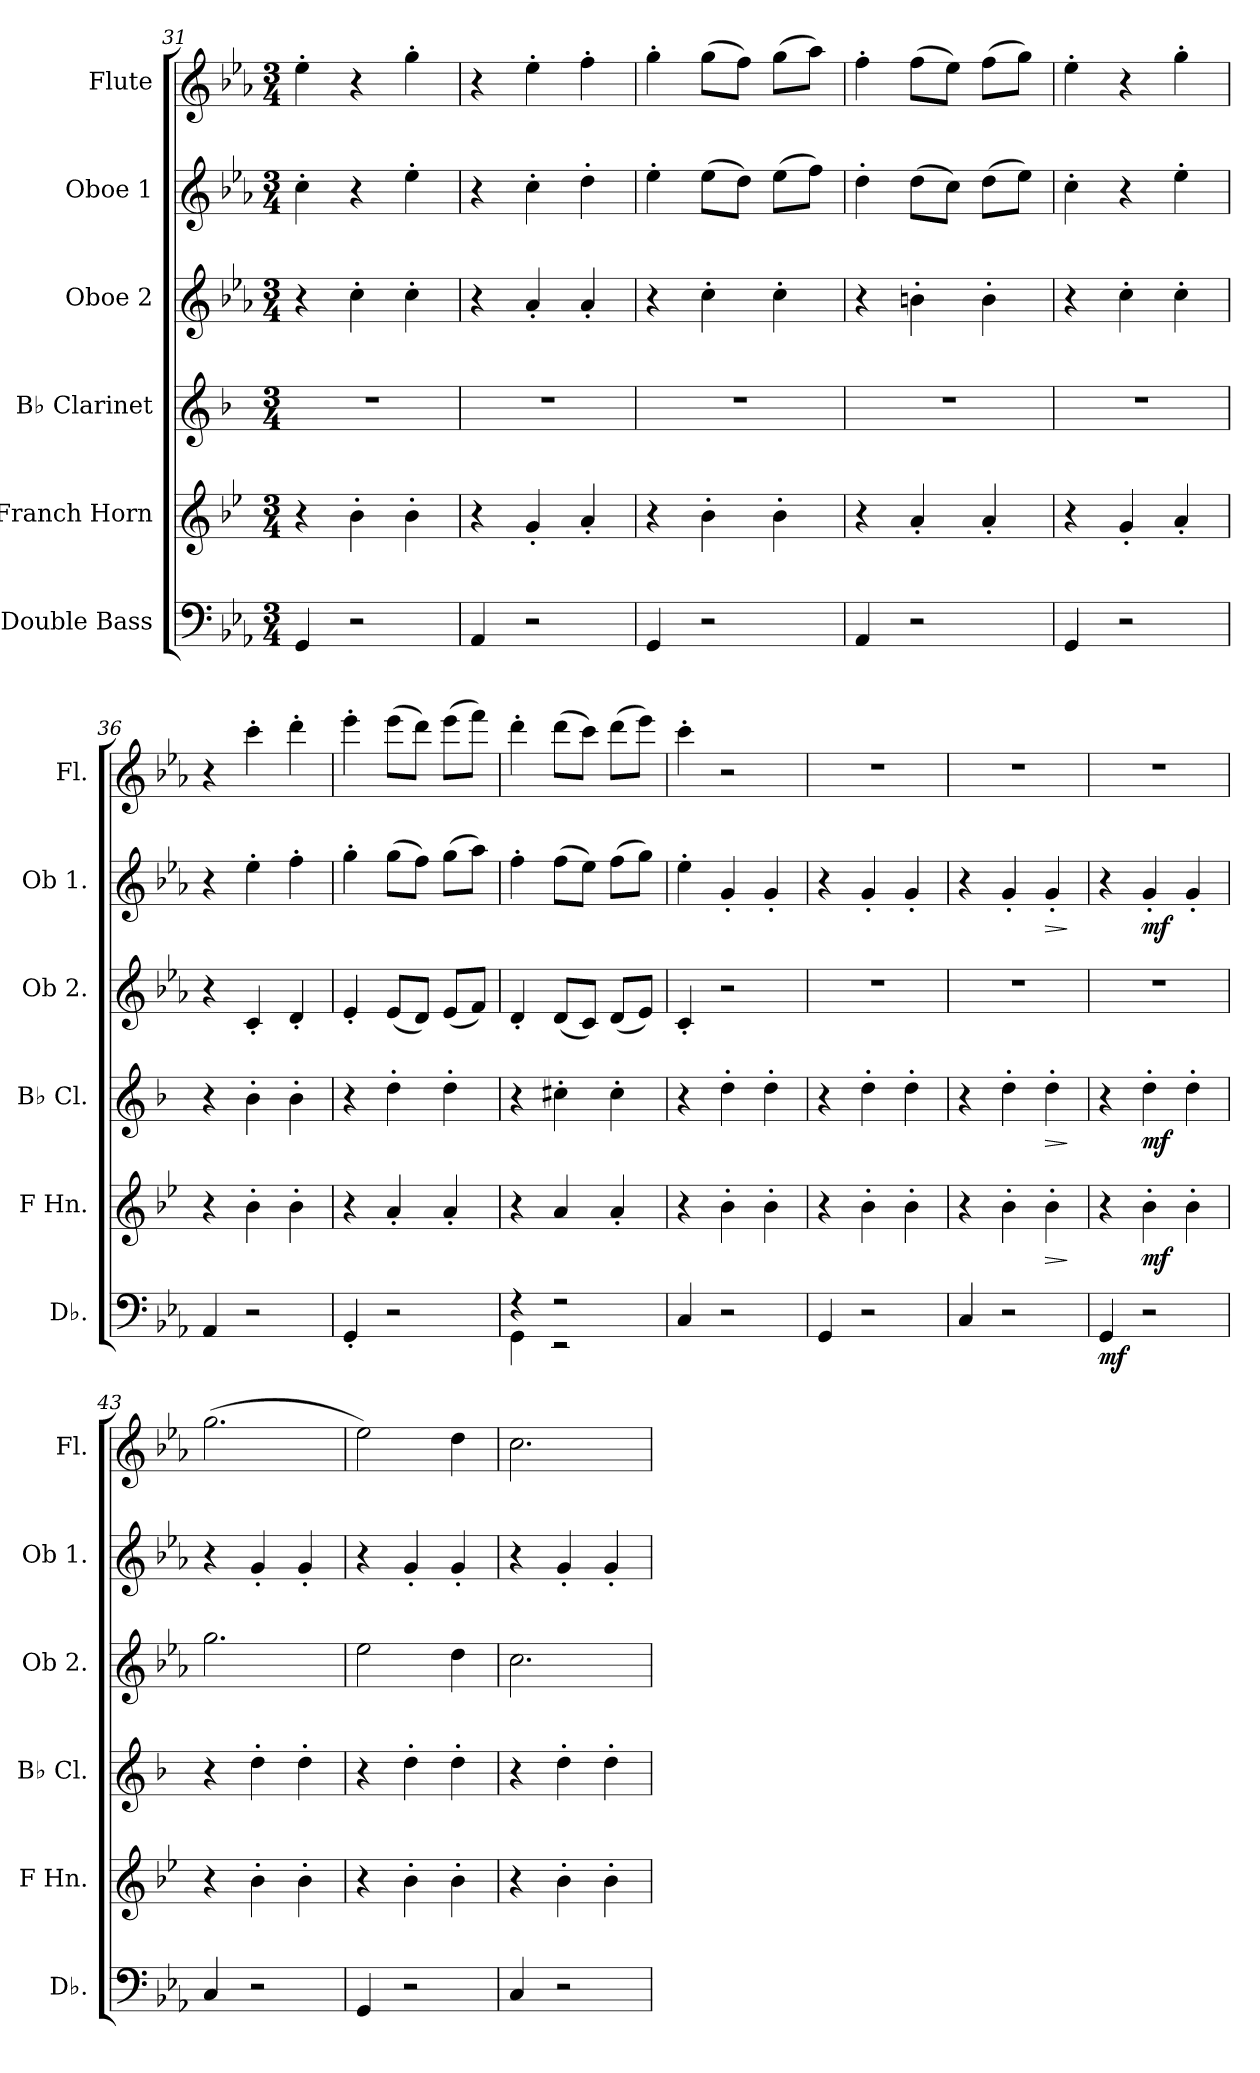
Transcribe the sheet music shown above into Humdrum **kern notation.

**kern	**dynam	**kern	**dynam	**kern	**dynam	**kern	**kern	**dynam	**kern
*part6	*part6	*part5	*part5	*part4	*part4	*part3	*part2	*part2	*part1
*staff6	*staff6	*staff5	*staff5	*staff4	*staff4	*staff3	*staff2	*staff2	*staff1
*I"Double Bass	*	*I"Franch Horn	*	*I"B♭ Clarinet	*	*I"Oboe 2	*I"Oboe 1	*	*I"Flute
*I'Db.	*	*I'F Hn.	*	*I'B♭ Cl.	*	*I'Ob 2.	*I'Ob 1.	*	*I'Fl.
*clefF4	*	*clefG2	*	*clefG2	*	*clefG2	*clefG2	*	*clefG2
*ITrd7c12	*	*ITrd4c7	*	*ITrd1c2	*	*	*	*	*
*k[b-e-a-]	*	*k[b-e-a-]	*	*k[b-e-a-]	*	*k[b-e-a-]	*k[b-e-a-]	*	*k[b-e-a-]
*M3/4	*	*M3/4	*	*M3/4	*	*M3/4	*M3/4	*	*M3/4
=31	=31	=31	=31	=31	=31	=31	=31	=31	=31
4GGG/	.	4r	.	2.r	.	4r	4cc'\	.	4ee-'\
2r	.	4e-'\	.	.	.	4cc'\	4r	.	4r
.	.	4e-'\	.	.	.	4cc'\	4ee-'\	.	4gg'\
=32	=32	=32	=32	=32	=32	=32	=32	=32	=32
4AAA-/	.	4r	.	2.r	.	4r	4r	.	4r
2r	.	4c'/	.	.	.	4a-'/	4cc'\	.	4ee-'\
.	.	4d'/	.	.	.	4a-'/	4dd'\	.	4ff'\
=33	=33	=33	=33	=33	=33	=33	=33	=33	=33
4GGG/	.	4r	.	2.r	.	4r	4ee-'\	.	4gg'\
2r	.	4e-'\	.	.	.	4cc'\	(>8ee-\L	.	(>8gg\L
.	.	.	.	.	.	.	8dd\J)	.	8ff\J)
.	.	4e-'\	.	.	.	4cc'\	(>8ee-\L	.	(>8gg\L
.	.	.	.	.	.	.	8ff\J)	.	8aa-\J)
=34	=34	=34	=34	=34	=34	=34	=34	=34	=34
4AAA-/	.	4r	.	2.r	.	4r	4dd'\	.	4ff'\
2r	.	4d'/	.	.	.	4bn'\	(>8dd\L	.	(>8ff\L
.	.	.	.	.	.	.	8cc\J)	.	8ee-\J)
.	.	4d'/	.	.	.	4b'\	(>8dd\L	.	(>8ff\L
.	.	.	.	.	.	.	8ee-\J)	.	8gg\J)
=35	=35	=35	=35	=35	=35	=35	=35	=35	=35
4GGG/	.	4r	.	2.r	.	4r	4cc'\	.	4ee-'\
2r	.	4c'/	.	.	.	4cc'\	4r	.	4r
.	.	4d'/	.	.	.	4cc'\	4ee-'\	.	4gg'\
=36	=36	=36	=36	=36	=36	=36	=36	=36	=36
4AAA-/	.	4r	.	4r	.	4r	4r	.	4r
2r	.	4e-'\	.	4a-'\	.	4c'/	4ee-'\	.	4ccc'\
.	.	4e-'\	.	4a-'\	.	4d'/	4ff'\	.	4ddd'\
=37	=37	=37	=37	=37	=37	=37	=37	=37	=37
4GGG'/	.	4r	.	4r	.	4e-'/	4gg'\	.	4eee-'\
2r	.	4d'/	.	4cc'\	.	(<8e-/L	(>8gg\L	.	(>8eee-\L
.	.	.	.	.	.	8d/J)	8ff\J)	.	8ddd\J)
.	.	4d'/	.	4cc'\	.	(<8e-/L	(>8gg\L	.	(>8eee-\L
.	.	.	.	.	.	8f/J)	8aa-\J)	.	8fff\J)
!!LO:PB:g=z
=38	=38	=38	=38	=38	=38	=38	=38	=38	=38
*^	*	*	*	*	*	*	*	*	*
4r	4GGG\	.	4r	.	4r	.	4d'/	4ff'\	.	4ddd'\
2r	2r	.	4d/	.	4bn'\	.	(<8d/L	(>8ff\L	.	(>8ddd\L
.	.	.	.	.	.	.	8c/J)	8ee-\J)	.	8ccc\J)
.	.	.	4d'/	.	4b'\	.	(<8d/L	(>8ff\L	.	(>8ddd\L
.	.	.	.	.	.	.	8e-/J)	8gg\J)	.	8eee-\J)
*v	*v	*	*	*	*	*	*	*	*	*
=39	=39	=39	=39	=39	=39	=39	=39	=39	=39
4CC/	.	4r	.	4r	.	4c'/	4ee-'\	.	4ccc'\
2r	.	4e-'\	.	4cc'\	.	2r	4g'/	.	2r
.	.	4e-'\	.	4cc'\	.	.	4g'/	.	.
=40	=40	=40	=40	=40	=40	=40	=40	=40	=40
4GGG/	.	4r	.	4r	.	2.r	4r	.	2.r
2r	.	4e-'\	.	4cc'\	.	.	4g'/	.	.
.	.	4e-'\	.	4cc'\	.	.	4g'/	.	.
=41	=41	=41	=41	=41	=41	=41	=41	=41	=41
4CC/	.	4r	.	4r	.	2.r	4r	.	2.r
2r	.	4e-'\	.	4cc'\	.	.	4g'/	.	.
!	!	!	!LO:HP:b	!	!LO:HP:b	!	!	!LO:HP:b	!
.	.	4e-'\	>	4cc'\	>	.	4g'/	>	.
.	.	.	]	.	]	.	.	]	.
=42	=42	=42	=42	=42	=42	=42	=42	=42	=42
!	!LO:DY:b	!	!	!	!	!	!	!	!
4GGG/	mf	4r	.	4r	.	2.r	4r	.	2.r
!	!	!	!LO:DY:b	!	!LO:DY:b	!	!	!LO:DY:b	!
2r	.	4e-'\	mf	4cc'\	mf	.	4g'/	mf	.
.	.	4e-'\	.	4cc'\	.	.	4g'/	.	.
=43	=43	=43	=43	=43	=43	=43	=43	=43	=43
4CC/	.	4r	.	4r	.	2.gg\	4r	.	(>2.gg\
2r	.	4e-'\	.	4cc'\	.	.	4g'/	.	.
.	.	4e-'\	.	4cc'\	.	.	4g'/	.	.
=44	=44	=44	=44	=44	=44	=44	=44	=44	=44
4GGG/	.	4r	.	4r	.	2ee-\	4r	.	2ee-\)
2r	.	4e-'\	.	4cc'\	.	.	4g'/	.	.
.	.	4e-'\	.	4cc'\	.	4dd\	4g'/	.	4dd\
=45	=45	=45	=45	=45	=45	=45	=45	=45	=45
4CC/	.	4r	.	4r	.	2.cc\	4r	.	2.cc\
2r	.	4e-'\	.	4cc'\	.	.	4g'/	.	.
.	.	4e-'\	.	4cc'\	.	.	4g'/	.	.
=	=	=	=	=	=	=	=	=	=
*-	*-	*-	*-	*-	*-	*-	*-	*-	*-
